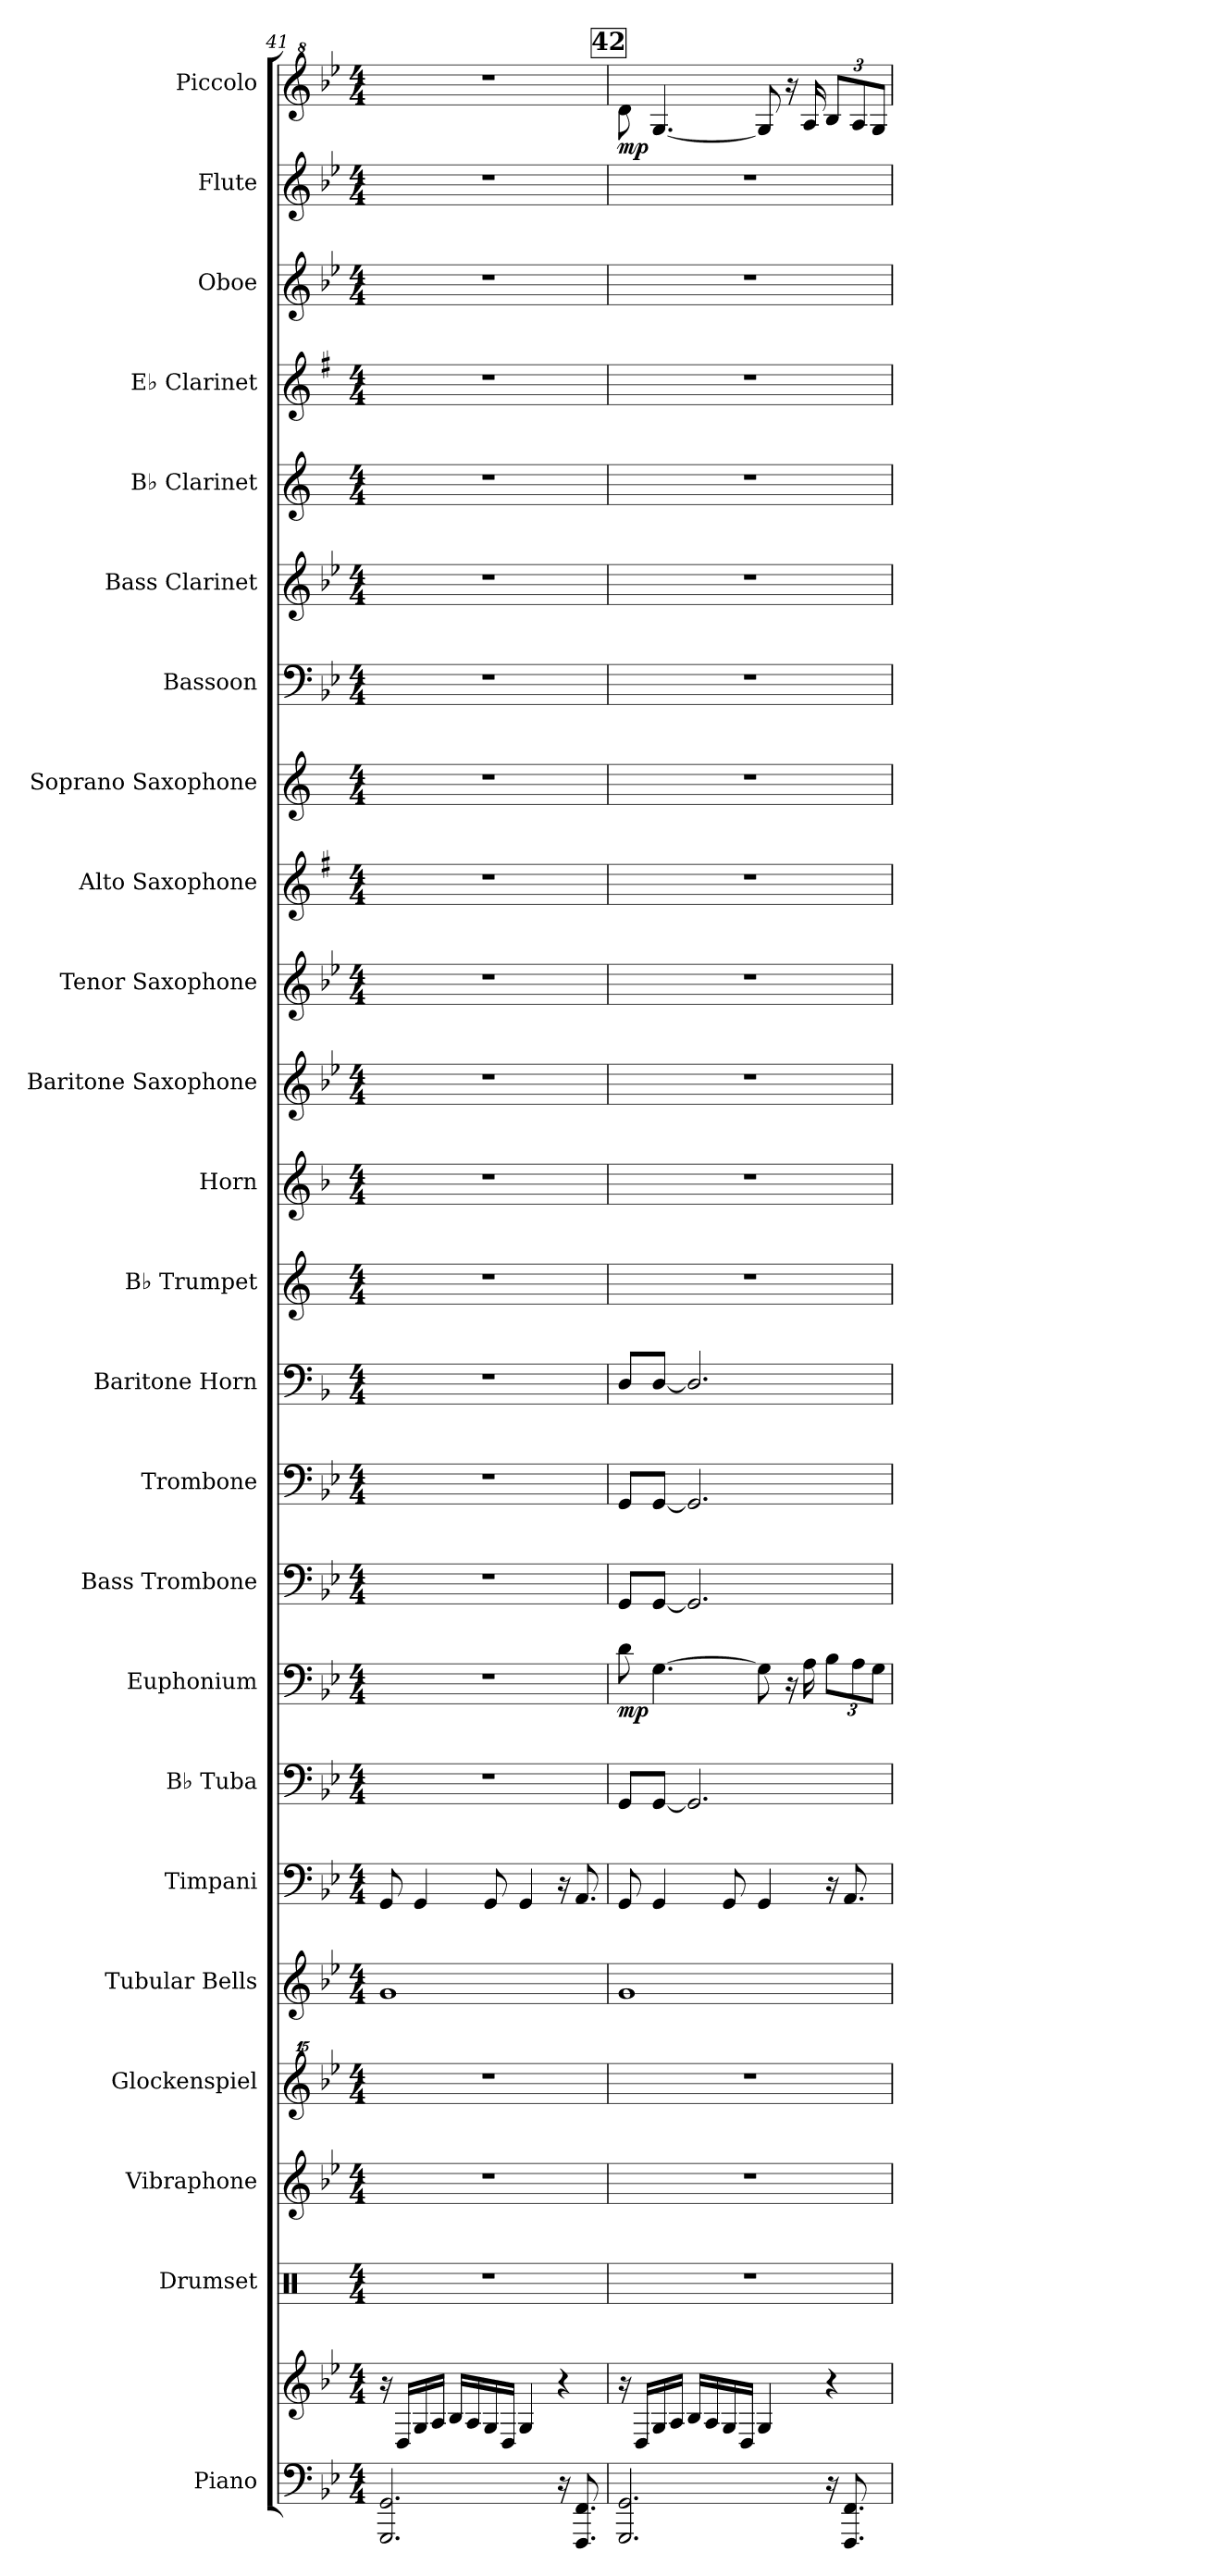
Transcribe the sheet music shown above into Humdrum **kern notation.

**kern	**kern	**kern	**kern	**kern	**kern	**kern	**kern	**kern	**dynam	**kern	**kern	**kern	**kern	**kern	**kern	**kern	**kern	**kern	**kern	**kern	**kern	**kern	**kern	**kern	**kern	**dynam
*part24	*part24	*part23	*part22	*part21	*part20	*part19	*part18	*part17	*part17	*part16	*part15	*part14	*part13	*part12	*part11	*part10	*part9	*part8	*part7	*part6	*part5	*part4	*part3	*part2	*part1	*part1
*staff25	*staff24	*staff23	*staff22	*staff21	*staff20	*staff19	*staff18	*staff17	*staff17	*staff16	*staff15	*staff14	*staff13	*staff12	*staff11	*staff10	*staff9	*staff8	*staff7	*staff6	*staff5	*staff4	*staff3	*staff2	*staff1	*staff1
*I"Piano	*	*I"Drumset	*I"Vibraphone	*I"Glockenspiel	*I"Tubular Bells	*I"Timpani	*I"B♭ Tuba	*I"Euphonium	*	*I"Bass Trombone	*I"Trombone	*I"Baritone Horn	*I"B♭ Trumpet	*I"Horn	*I"Baritone Saxophone	*I"Tenor Saxophone	*I"Alto Saxophone	*I"Soprano Saxophone	*I"Bassoon	*I"Bass Clarinet	*I"B♭ Clarinet	*I"E♭ Clarinet	*I"Oboe	*I"Flute	*I"Piccolo	*
*I'Pno.	*	*I'Drs.	*I'Vib.	*I'Glk.	*I'Tu. Be.	*I'Timp.	*I'B♭ Tu.	*I'Eu.	*	*I'B. Trb.	*I'Trb.	*I'Bar. Hn.	*I'B♭ Tpt.	*I'Hn.	*I'Bar. Sax.	*I'T. Sax.	*I'A. Sax.	*I'S. Sax.	*I'Bsn.	*I'B. Cl.	*I'B♭ Cl.	*I'E♭ Cl.	*I'Ob.	*I'Fl.	*I'Picc.	*
*clefF4	*clefG2	*clefX	*clefG2	*clefG^^2	*clefG2	*clefF4	*clefF4	*clefF4	*	*clefF4	*clefF4	*clefF4	*clefG2	*clefG2	*clefG2	*clefG2	*clefG2	*clefG2	*clefF4	*clefG2	*clefG2	*clefG2	*clefG2	*clefG2	*clefG^2	*
*	*	*	*	*	*	*	*	*	*	*	*	*ITrd4c7	*ITrd1c2	*ITrd4c7	*ITrd12c21	*ITrd8c14	*ITrd5c9	*ITrd1c2	*	*ITrd8c14	*ITrd1c2	*ITrd-2c-3	*	*	*ITrd-7c-12	*
*k[b-e-]	*k[b-e-]	*k[]	*k[b-e-]	*k[b-e-]	*k[b-e-]	*k[b-e-]	*k[b-e-]	*k[b-e-]	*	*k[b-e-]	*k[b-e-]	*k[b-e-]	*k[b-e-]	*k[b-e-]	*k[b-e-]	*k[b-e-]	*k[b-e-]	*k[b-e-]	*k[b-e-]	*k[b-e-]	*k[b-e-]	*k[b-e-]	*k[b-e-]	*k[b-e-]	*k[b-e-]	*
*B-:	*B-:	*C:	*B-:	*B-:	*B-:	*B-:	*B-:	*B-:	*	*B-:	*B-:	*B-:	*B-:	*B-:	*B-:	*B-:	*B-:	*B-:	*B-:	*B-:	*B-:	*B-:	*B-:	*B-:	*B-:	*
*M4/4	*M4/4	*M4/4	*M4/4	*M4/4	*M4/4	*M4/4	*M4/4	*M4/4	*	*M4/4	*M4/4	*M4/4	*M4/4	*M4/4	*M4/4	*M4/4	*M4/4	*M4/4	*M4/4	*M4/4	*M4/4	*M4/4	*M4/4	*M4/4	*M4/4	*
=41	=41	=41	=41	=41	=41	=41	=41	=41	=41	=41	=41	=41	=41	=41	=41	=41	=41	=41	=41	=41	=41	=41	=41	=41	=41	=41
2.GGG/ 2.GG/	16r	1r	1r	1r	1g	8GG/	1r	1r	.	1r	1r	1r	1r	1r	1r	1r	1r	1r	1r	1r	1r	1r	1r	1r	1r	.
.	16D/LL	.	.	.	.	.	.	.	.	.	.	.	.	.	.	.	.	.	.	.	.	.	.	.	.	.
.	16G/	.	.	.	.	4GG/	.	.	.	.	.	.	.	.	.	.	.	.	.	.	.	.	.	.	.	.
.	16A/JJ	.	.	.	.	.	.	.	.	.	.	.	.	.	.	.	.	.	.	.	.	.	.	.	.	.
.	16B-/LL	.	.	.	.	.	.	.	.	.	.	.	.	.	.	.	.	.	.	.	.	.	.	.	.	.
.	16A/	.	.	.	.	.	.	.	.	.	.	.	.	.	.	.	.	.	.	.	.	.	.	.	.	.
.	16G/	.	.	.	.	8GG/	.	.	.	.	.	.	.	.	.	.	.	.	.	.	.	.	.	.	.	.
.	16D/JJ	.	.	.	.	.	.	.	.	.	.	.	.	.	.	.	.	.	.	.	.	.	.	.	.	.
.	4G/	.	.	.	.	4GG/	.	.	.	.	.	.	.	.	.	.	.	.	.	.	.	.	.	.	.	.
16r	4r	.	.	.	.	16r	.	.	.	.	.	.	.	.	.	.	.	.	.	.	.	.	.	.	.	.
8.FFF/ 8.FF/	.	.	.	.	.	8.AA/	.	.	.	.	.	.	.	.	.	.	.	.	.	.	.	.	.	.	.	.
!!LO:REH:place=s1:a:t=42
=42	=42	=42	=42	=42	=42	=42	=42	=42	=42	=42	=42	=42	=42	=42	=42	=42	=42	=42	=42	=42	=42	=42	=42	=42	=42	=42
!	!	!	!	!	!	!	!	!	!LO:DY:b	!	!	!	!	!	!	!	!	!	!	!	!	!	!	!	!	!LO:DY:b
2.GGG/ 2.GG/	16r	1r	1r	1r	1g	8GG/	8GG/L	8d\	mp	8GG/L	8GG/L	8GG/L	1r	1r	1r	1r	1r	1r	1r	1r	1r	1r	1r	1r	8ddd\	mp
.	16D/LL	.	.	.	.	.	.	.	.	.	.	.	.	.	.	.	.	.	.	.	.	.	.	.	.	.
.	16G/	.	.	.	.	4GG/	[8GG/J	[4.G\	.	[8GG/J	[8GG/J	[8GG/J	.	.	.	.	.	.	.	.	.	.	.	.	[4.gg/	.
.	16A/JJ	.	.	.	.	.	.	.	.	.	.	.	.	.	.	.	.	.	.	.	.	.	.	.	.	.
.	16B-/LL	.	.	.	.	.	2.GG/]	.	.	2.GG/]	2.GG/]	2.GG/]	.	.	.	.	.	.	.	.	.	.	.	.	.	.
.	16A/	.	.	.	.	.	.	.	.	.	.	.	.	.	.	.	.	.	.	.	.	.	.	.	.	.
.	16G/	.	.	.	.	8GG/	.	.	.	.	.	.	.	.	.	.	.	.	.	.	.	.	.	.	.	.
.	16D/JJ	.	.	.	.	.	.	.	.	.	.	.	.	.	.	.	.	.	.	.	.	.	.	.	.	.
.	4G/	.	.	.	.	4GG/	.	8G\]	.	.	.	.	.	.	.	.	.	.	.	.	.	.	.	.	8gg/]	.
.	.	.	.	.	.	.	.	16r	.	.	.	.	.	.	.	.	.	.	.	.	.	.	.	.	16r	.
.	.	.	.	.	.	.	.	16A\	.	.	.	.	.	.	.	.	.	.	.	.	.	.	.	.	16aa/	.
*	*	*	*	*	*	*	*	*Xbrackettup	*	*	*	*	*	*	*	*	*	*	*	*	*	*	*	*	*Xbrackettup	*
16r	4r	.	.	.	.	16r	.	12B-\L	.	.	.	.	.	.	.	.	.	.	.	.	.	.	.	.	12bb-/L	.
8.FFF/ 8.FF/	.	.	.	.	.	8.AA/	.	.	.	.	.	.	.	.	.	.	.	.	.	.	.	.	.	.	.	.
.	.	.	.	.	.	.	.	12A\	.	.	.	.	.	.	.	.	.	.	.	.	.	.	.	.	12aa/	.
.	.	.	.	.	.	.	.	12G\J	.	.	.	.	.	.	.	.	.	.	.	.	.	.	.	.	12gg/J	.
=	=	=	=	=	=	=	=	=	=	=	=	=	=	=	=	=	=	=	=	=	=	=	=	=	=	=
*-	*-	*-	*-	*-	*-	*-	*-	*-	*-	*-	*-	*-	*-	*-	*-	*-	*-	*-	*-	*-	*-	*-	*-	*-	*-	*-
